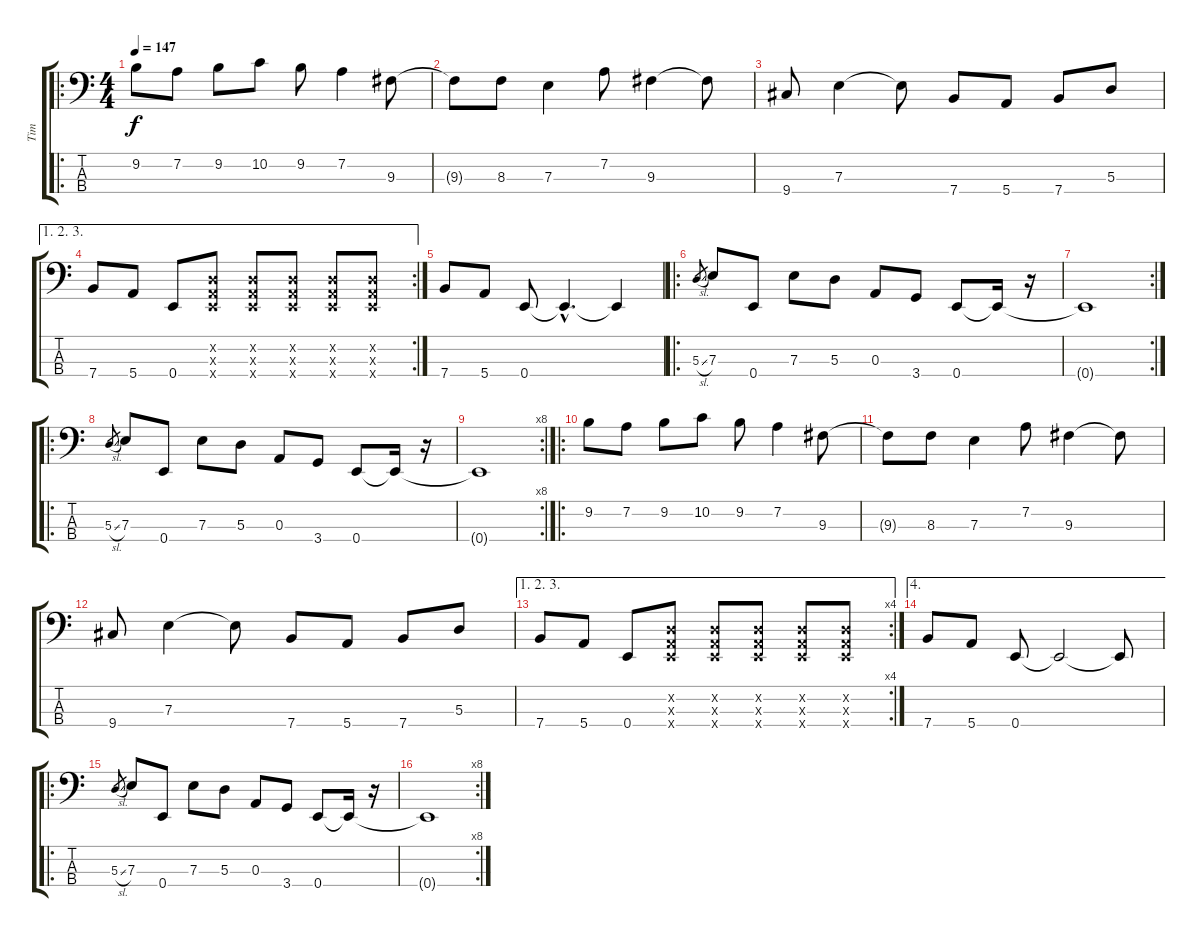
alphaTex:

\track ("Tim" "Tim") {instrument electricbassfinger}
\staff {score tabs}
\tuning (G2 D2 A1 E1) {hide}
\ro
\ts (4 4)
\tempo 147
\clef f4
\ks c
9.2.8{dy f instrument distortionguitar} 7.2.8 9.2.8 10.2.8 9.2.8 7.2.4 9.3.8 |
9.3{t}.8 8.3.8 7.3.4 7.2.8 9.3.4 9.3{t}.8 |
9.4.8 7.3.4 7.3{t}.8 7.4.8 5.4.8 7.4.8 5.3.8 |
\ae (1 2 3)
\rc 2
7.4.8 5.4.8 0.4.8 (0.2{x} 0.3{x} 0.4{x}).8 (0.2{x} 0.3{x} 0.4{x}).8 (0.2{x} 0.3{x} 0.4{x}).8 (0.2{x} 0.3{x} 0.4{x}).8 (0.2{x} 0.3{x} 0.4{x}).8 |
7.4.8 5.4.8 0.4.8 0.4{hac t}.4{d} 0.4{t}.4{instrument electricbassfinger} |
\ro
5.3{sl}.8{gr} 7.3.8 0.4.8 7.3.8 5.3.8 0.3.8 3.4.8 0.4.8 0.4{t}.16 r.16 |
\rc 2
0.4{t}.1 |
\ro
5.3{sl}.8{gr} 7.3.8 0.4.8 7.3.8 5.3.8 0.3.8 3.4.8 0.4.8 0.4{t}.16 r.16 |
\rc 8
0.4{t}.1 |
\ro
9.2.8{instrument distortionguitar} 7.2.8 9.2.8 10.2.8 9.2.8 7.2.4 9.3.8 |
9.3{t}.8 8.3.8 7.3.4 7.2.8 9.3.4 9.3{t}.8 |
9.4.8 7.3.4 7.3{t}.8 7.4.8 5.4.8 7.4.8 5.3.8 |
\ae (1 2 3)
\rc 4
7.4.8 5.4.8 0.4.8 (0.2{x} 0.3{x} 0.4{x}).8 (0.2{x} 0.3{x} 0.4{x}).8 (0.2{x} 0.3{x} 0.4{x}).8 (0.2{x} 0.3{x} 0.4{x}).8 (0.2{x} 0.3{x} 0.4{x}).8 |
\ae 4
7.4.8 5.4.8 0.4.8 0.4{t}.2 0.4{t}.8{instrument electricbassfinger} |
\ro
5.3{sl}.8{gr} 7.3.8 0.4.8 7.3.8 5.3.8 0.3.8 3.4.8 0.4.8 0.4{t}.16 r.16 |
\rc 8
0.4{t}.1
